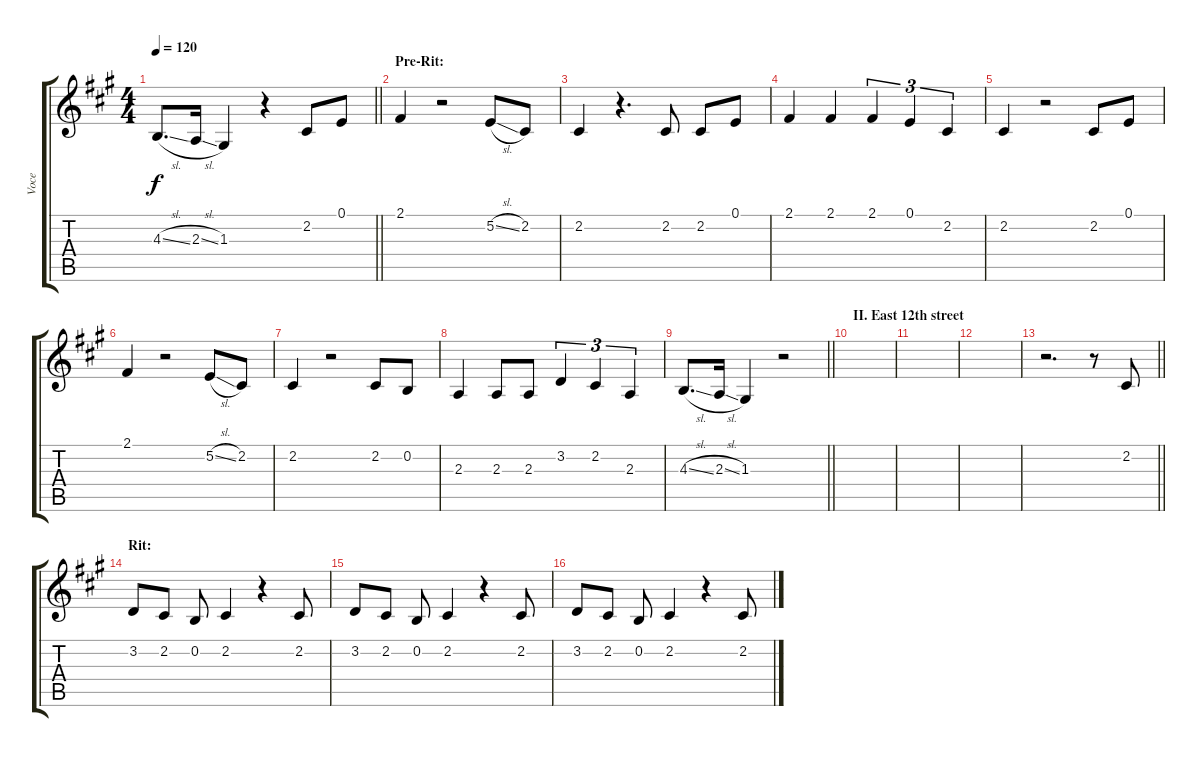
\track ("Voce" "Voce") {instrument clarinet}
\staff {score tabs}
\tuning (E4 B3 G3 D3 A2 E2) {hide}
\ts (4 4)
\tempo 120
\clef g2
\barLineRight lightlight
\ks a
4.3{sl}.8{d dy f} 2.3{sl}.16 1.3.4 r.4 2.2.8 0.1.8 |
\section ("" "Pre-Rit:")
2.1.4 r.2 5.2{sl}.8 2.2.8 |
2.2.4 r.4{d} 2.2.8 2.2.8 0.1.8 |
2.1.4 2.1.4 2.1.4{tu (3 2)} 0.1.4{tu (3 2)} 2.2.4{tu (3 2)} |
2.2.4 r.2 2.2.8 0.1.8 |
2.1.4 r.2 5.2{sl}.8 2.2.8 |
2.2.4 r.2 2.2.8 0.2.8 |
2.3.4 2.3.8 2.3.8 3.2.4{tu (3 2)} 2.2.4{tu (3 2)} 2.3.4{tu (3 2)} |
\barLineRight lightlight
4.3{sl}.8{d} 2.3{sl}.16 1.3.4 r.2 |
\section ("" "II. East 12th street")
|
|
|
\barLineRight lightlight
r.2{d} r.8 2.2.8 |
\section ("" "Rit:")
3.2.8 2.2.8 0.2.8 2.2.4 r.4 2.2.8 |
3.2.8 2.2.8 0.2.8 2.2.4 r.4 2.2.8 |
3.2.8 2.2.8 0.2.8 2.2.4 r.4 2.2.8
